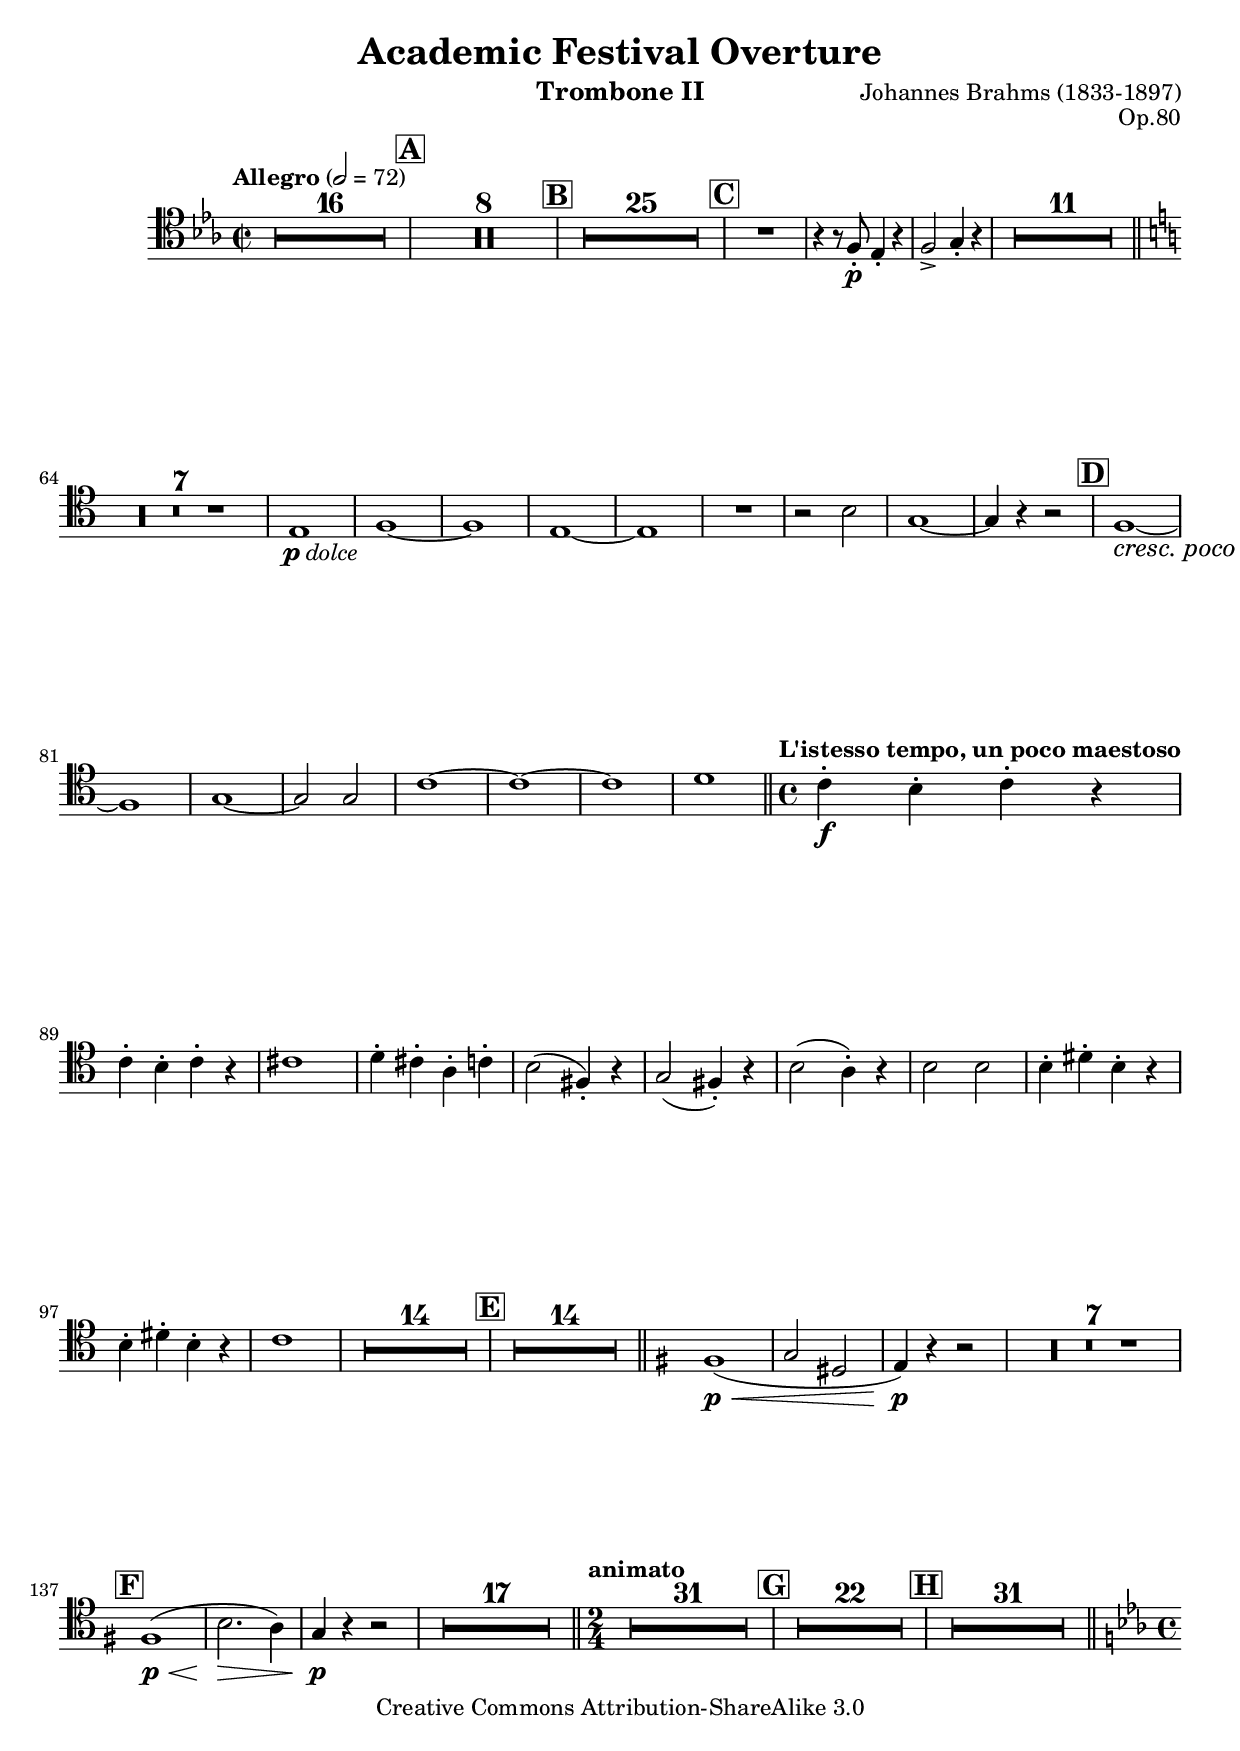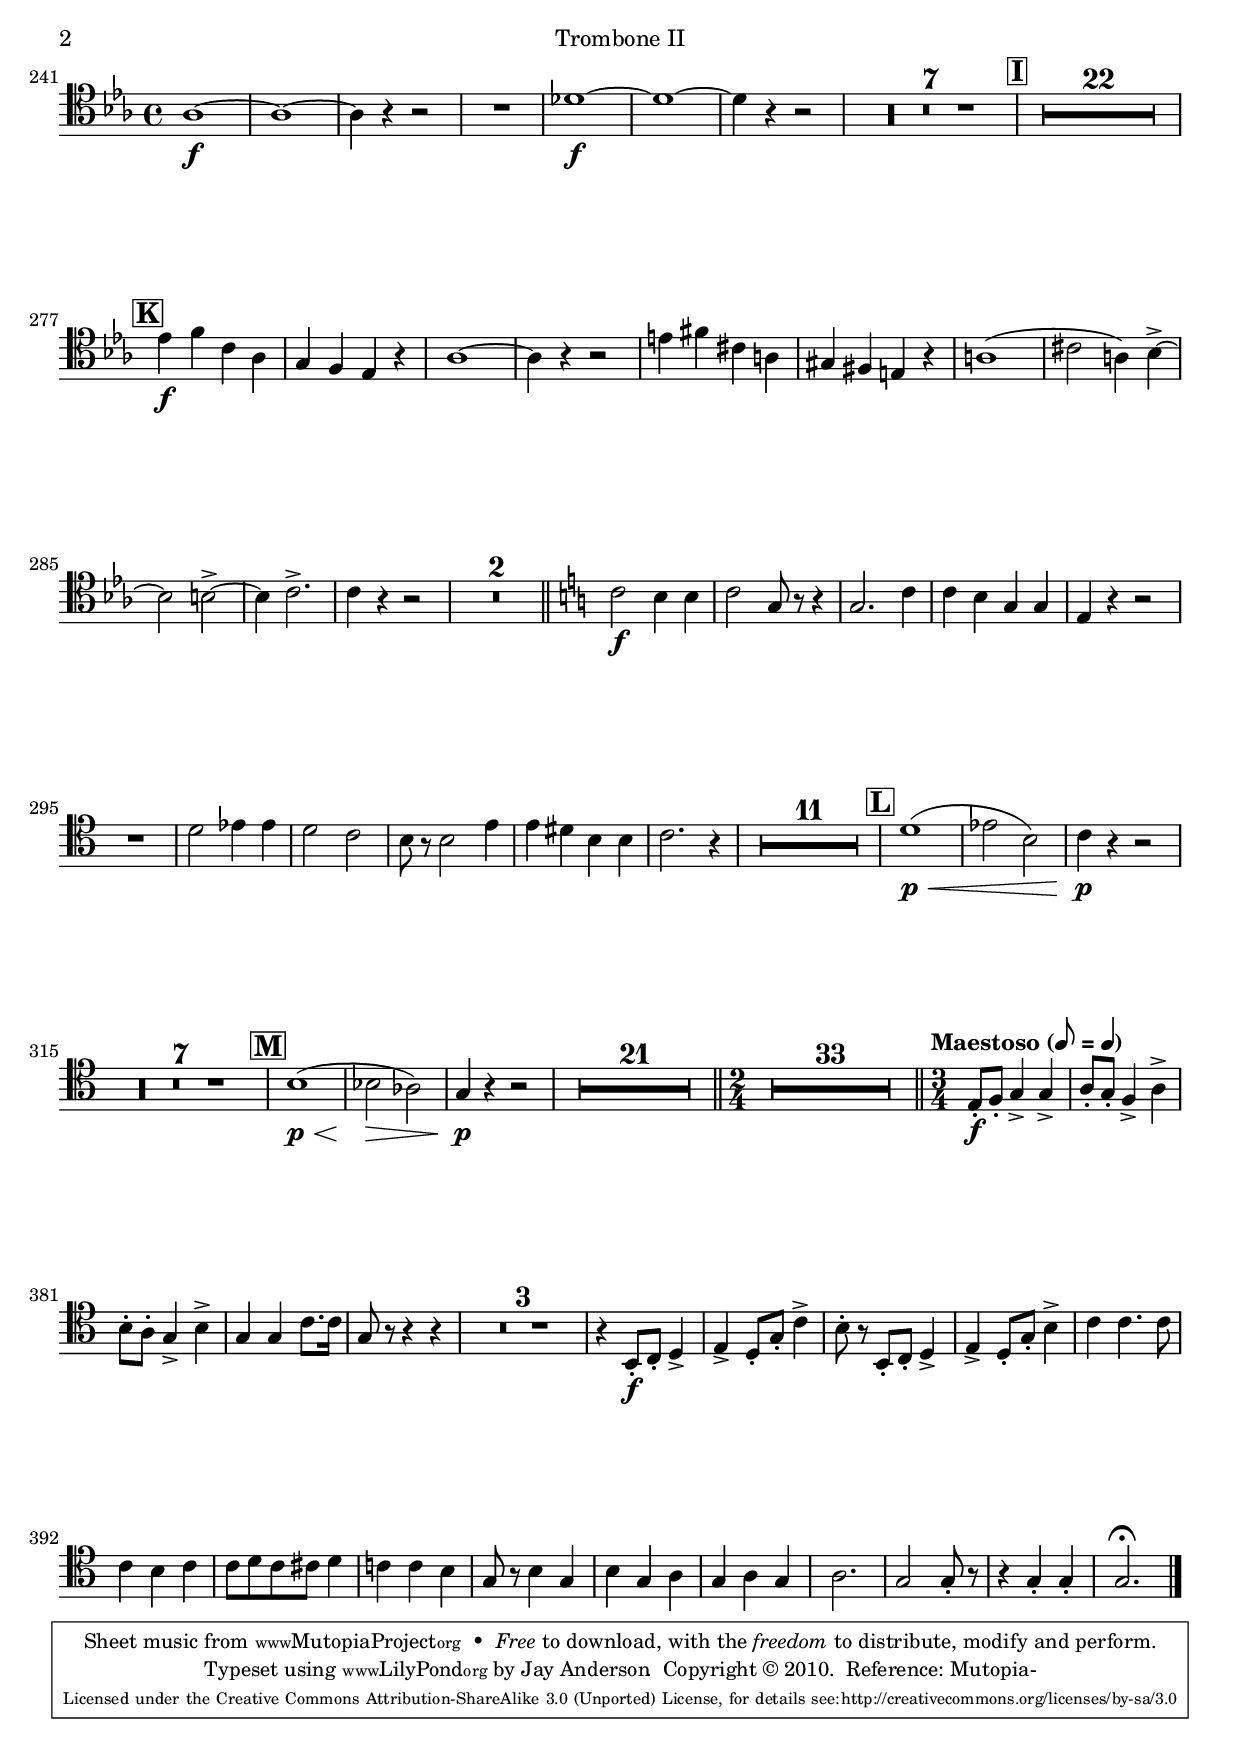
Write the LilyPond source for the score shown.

\version "2.13.51"

\include "defs.ily"
\include "trombone2.ily"

instrument = "Trombone II"

\include "header.ily"

\score
{
  \new Staff
  {
    << \removeWithTag #'score \tromboneTwo \outline >>
  }
}
